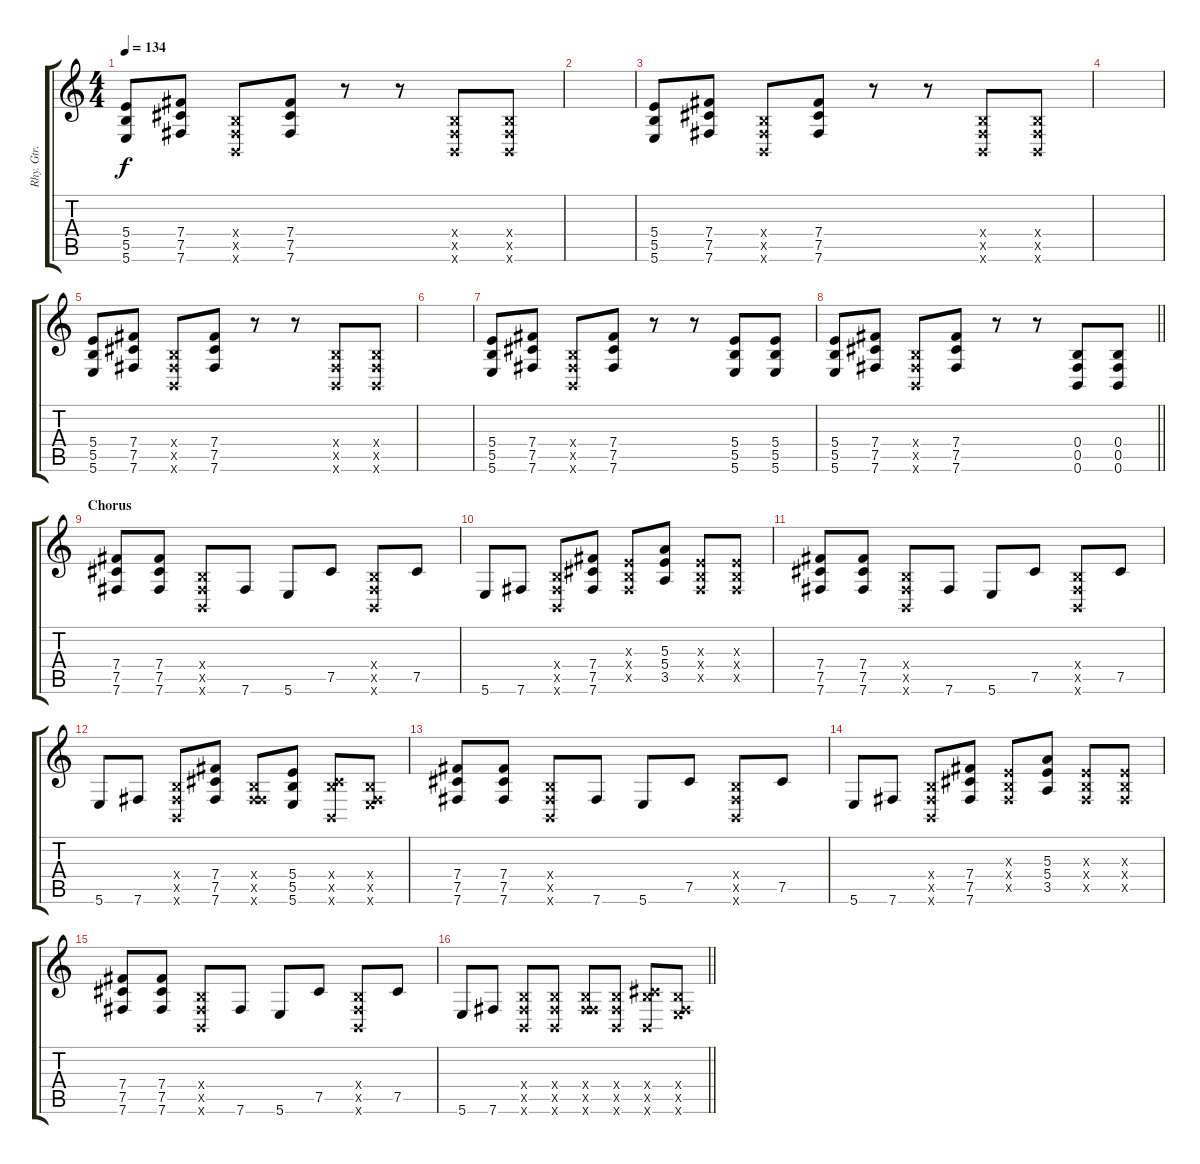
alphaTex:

\track ("Rhy. Gtr. 2" "Rhy. Gtr. ") {instrument distortionguitar}
\staff {score tabs}
\tuning (Db4 Ab3 E3 B2 Gb2 B1) {hide}
\ts (4 4)
\tempo 134
\clef g2
\ks c
(5.4 5.5 5.6).8{dy f} (7.4 7.5 7.6).8 (0.4{x} 0.5{x} 0.6{x}).8 (7.4 7.5 7.6).8 r.8 r.8 (0.4{x} 0.5{x} 0.6{x}).8 (0.4{x} 0.5{x} 0.6{x}).8 |
|
(5.4 5.5 5.6).8 (7.4 7.5 7.6).8 (0.4{x} 0.5{x} 0.6{x}).8 (7.4 7.5 7.6).8 r.8 r.8 (0.4{x} 0.5{x} 0.6{x}).8 (0.4{x} 0.5{x} 0.6{x}).8 |
|
(5.4 5.5 5.6).8 (7.4 7.5 7.6).8 (0.4{x} 0.5{x} 0.6{x}).8 (7.4 7.5 7.6).8 r.8 r.8 (0.4{x} 0.5{x} 0.6{x}).8 (0.4{x} 0.5{x} 0.6{x}).8 |
|
(5.4 5.5 5.6).8 (7.4 7.5 7.6).8 (0.4{x} 0.5{x} 0.6{x}).8 (7.4 7.5 7.6).8 r.8 r.8 (5.4 5.5 5.6).8 (5.4 5.5 5.6).8 |
\barLineRight lightlight
(5.4 5.5 5.6).8 (7.4 7.5 7.6).8 (0.4{x} 0.5{x} 0.6{x}).8 (7.4 7.5 7.6).8 r.8 r.8 (0.4 0.5 0.6).8 (0.4 0.5 0.6).8 |
\section ("" "Chorus")
(7.4 7.5 7.6).8 (7.4 7.5 7.6).8 (0.4{x} 0.5{x} 0.6{x}).8 7.6.8 5.6.8 7.5.8 (0.4{x} 0.5{x} 0.6{x}).8 7.5.8 |
5.6.8 7.6.8 (0.4{x} 0.5{x} 0.6{x}).8 (7.4 7.5 7.6).8 (0.3{x} 0.4{x} 0.5{x}).8 (5.3 5.4 3.5).8 (0.3{x} 0.4{x} 0.5{x}).8 (0.3{x} 0.4{x} 0.5{x}).8 |
(7.4 7.5 7.6).8 (7.4 7.5 7.6).8 (0.4{x} 0.5{x} 0.6{x}).8 7.6.8 5.6.8 7.5.8 (0.4{x} 0.5{x} 0.6{x}).8 7.5.8 |
5.6.8 7.6.8 (0.4{x} 0.5{x} 0.6{x}).8 (7.4 7.5 7.6).8 (0.4{x} 0.5{x} 7.6{x}).8 (5.4 5.5 5.6).8 (0.4{x} 7.5{x} 0.6{x}).8 (0.4{x} 0.5{x} 5.6{x}).8 |
(7.4 7.5 7.6).8 (7.4 7.5 7.6).8 (0.4{x} 0.5{x} 0.6{x}).8 7.6.8 5.6.8 7.5.8 (0.4{x} 0.5{x} 0.6{x}).8 7.5.8 |
5.6.8 7.6.8 (0.4{x} 0.5{x} 0.6{x}).8 (7.4 7.5 7.6).8 (0.3{x} 0.4{x} 0.5{x}).8 (5.3 5.4 3.5).8 (0.3{x} 0.4{x} 0.5{x}).8 (0.3{x} 0.4{x} 0.5{x}).8 |
(7.4 7.5 7.6).8 (7.4 7.5 7.6).8 (0.4{x} 0.5{x} 0.6{x}).8 7.6.8 5.6.8 7.5.8 (0.4{x} 0.5{x} 0.6{x}).8 7.5.8 |
\barLineRight lightlight
5.6.8 7.6.8 (0.4{x} 0.5{x} 0.6{x}).8 (0.4{x} 0.5{x} 0.6{x}).8 (0.4{x} 0.5{x} 7.6{x}).8 (0.4{x} 0.5{x} 0.6{x}).8 (0.4{x} 7.5{x} 0.6{x}).8 (0.4{x} 0.5{x} 5.6{x}).8
